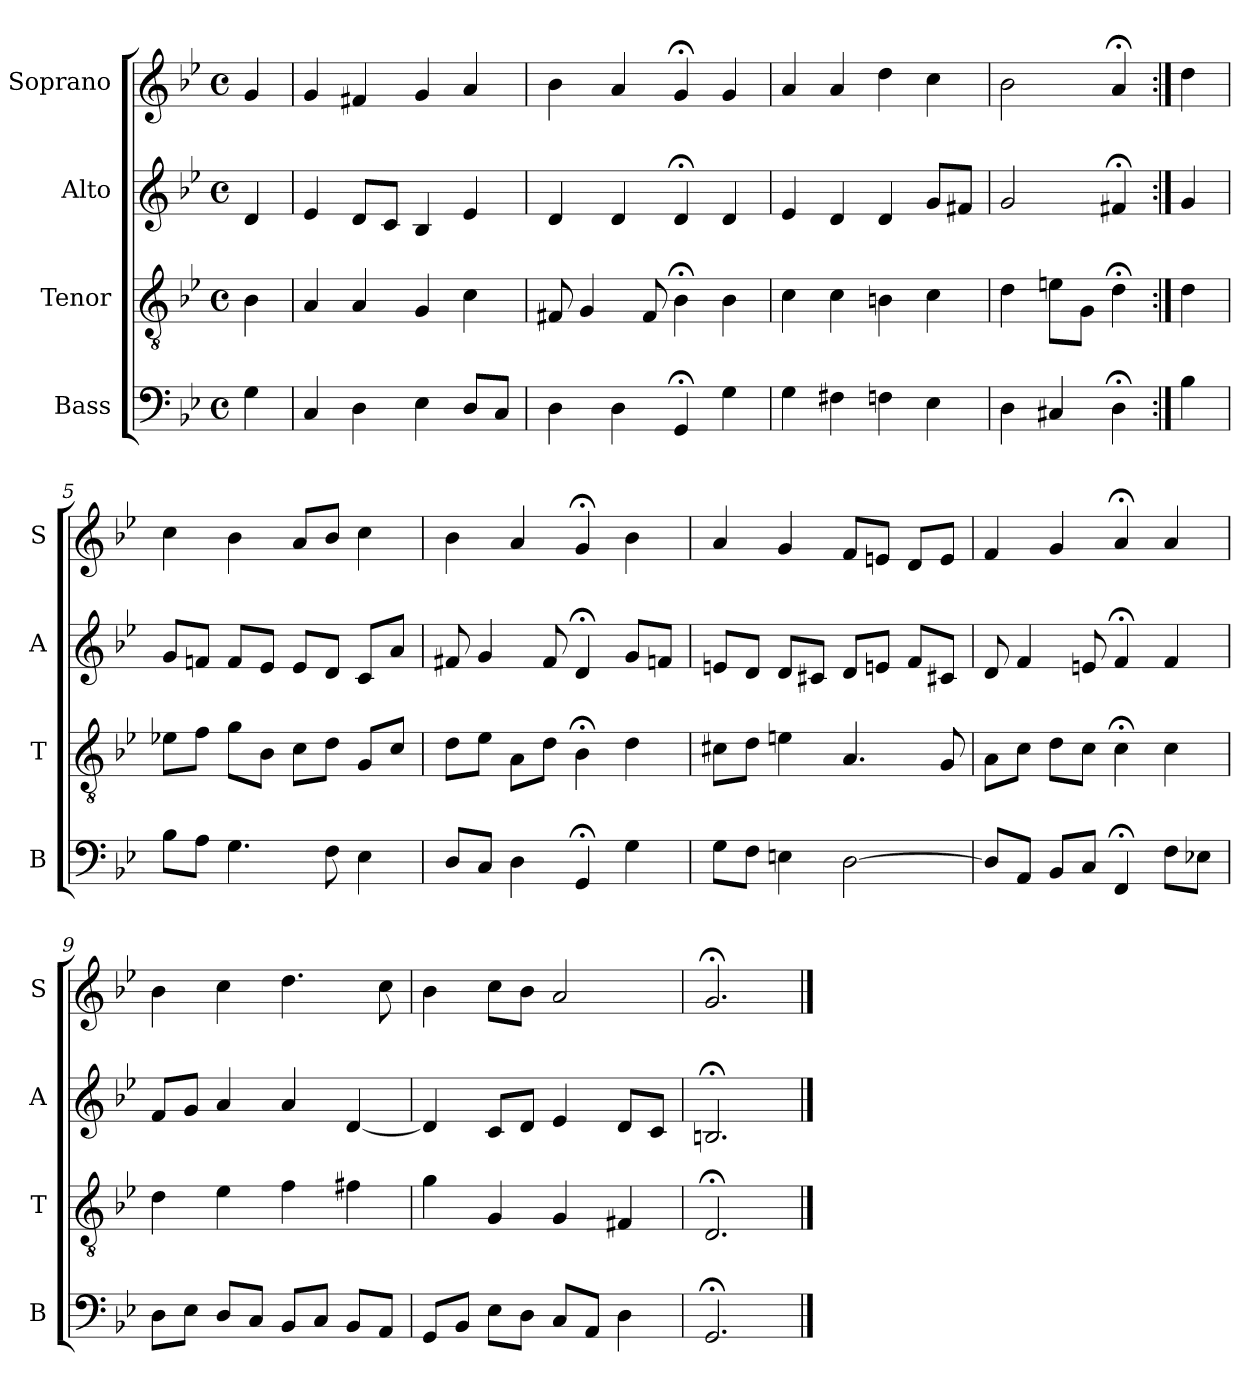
**kern	**kern	**kern	**kern
*part4	*part3	*part2	*part1
*staff4	*staff3	*staff2	*staff1
*I"Bass	*I"Tenor	*I"Alto	*I"Soprano
*I'B	*I'T	*I'A	*I'S
*clefF4	*clefGv2	*clefG2	*clefG2
*k[b-e-]	*k[b-e-]	*k[b-e-]	*k[b-e-]
*g:	*g:	*g:	*g:
*M4/4	*M4/4	*M4/4	*M4/4
*met(c)	*met(c)	*met(c)	*met(c)
*MM100	*MM100	*MM100	*MM100
=	=	=	=
4G	4B-	4d	4g
=1	=1	=1	=1
4C	4A	4e-	4g
4D	4A	8dL	4f#X
.	.	8cJ	.
4E-	4G	4B-	4g
8DL	4c	4e-	4a
8CJ	.	.	.
=2	=2	=2	=2
4D	8F#X	4d	4b-
.	4G	.	.
4D	.	4d	4a
.	8F#	.	.
4GG;<	4B-;<	4d;<	4g;<
4G	4B-	4d	4g
=3	=3	=3	=3
4G	4c	4e-	4a
4F#X	4c	4d	4a
4Fn	4Bn	4d	4dd
4E-	4c	8gL	4cc
.	.	8f#XJ	.
=4	=4	=4	=4
4D	4d	2g	2b-
4C#X	8enL	.	.
.	8GJ	.	.
4D;<	4d;<	4f#X;<	4a;<
=:|!	=:|!	=:|!	=:|!
4B-	4d	4g	4dd
=5	=5	=5	=5
8B-L	8e-XL	8gL	4cc
8AJ	8fJ	8fnJ	.
4.G	8gL	8fL	4b-
.	8B-J	8e-J	.
.	8cL	8e-L	8aL
8F	8dJ	8dJ	8b-J
4E-	8GL	8cL	4cc
.	8cJ	8aJ	.
=6	=6	=6	=6
8DL	8dL	8f#X	4b-
8CJ	8e-J	4g	.
4D	8AL	.	4a
.	8dJ	8f#	.
4GG;<	4B-;<	4d;<	4g;<
4G	4d	8gL	4b-
.	.	8fnJ	.
=7	=7	=7	=7
8GL	8c#XL	8enL	4a
8FJ	8dJ	8dJ	.
4En	4en	8dL	4g
.	.	8c#XJ	.
[2D	4.A	8dL	8fL
.	.	8enJ	8enJ
.	.	8fL	8dL
.	8G	8c#XJ	8eJ
=8	=8	=8	=8
8DL]	8AL	8d	4f
8AAJ	8cJ	4f	.
8BB-L	8dL	.	4g
8CJ	8cJ	8en	.
4FF;<	4c;<	4f;<	4a;<
8FL	4c	4f	4a
8E-XJ	.	.	.
=9	=9	=9	=9
8DL	4d	8fL	4b-
8E-J	.	8gJ	.
8DL	4e-	4a	4cc
8CJ	.	.	.
8BB-L	4f	4a	4.dd
8CJ	.	.	.
8BB-L	4f#X	[4d	.
8AAJ	.	.	8cc
=10	=10	=10	=10
8GGL	4g	4d]	4b-
8BB-J	.	.	.
8E-L	4G	8cL	8ccL
8DJ	.	8dJ	8b-J
8CL	4G	4e-	2a
8AAJ	.	.	.
4D	4F#X	8dL	.
.	.	8cJ	.
=11	=11	=11	=11
2.GG;<	2.D;<	2.Bn;<	2.g;<
==	==	==	==
*-	*-	*-	*-
